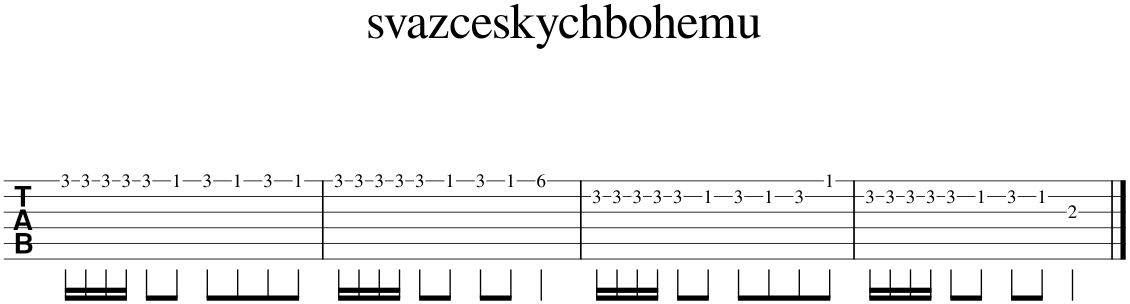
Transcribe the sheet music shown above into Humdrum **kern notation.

**kern
*part1
*staff1
*I"Guitar
*I'Guit.
*stria6
*
*k[]
*M4/4
=1
16g\LL
16g\
16g\
16g\JJ
8g\L
8f\J
8g\L
8f\
8g\
8f\J
=2
16g\LL
16g\
16g\
16g\JJ
8g\L
8f\J
8g\L
8f\J
4b-\
=3
16d\LL
16d\
16d\
16d\JJ
8d\L
8c\J
8d\L
8c\
8d\
8f\J
=4
16d\LL
16d\
16d\
16d\JJ
8d\L
8c\J
8d\L
8c\J
4A\
==
*-
